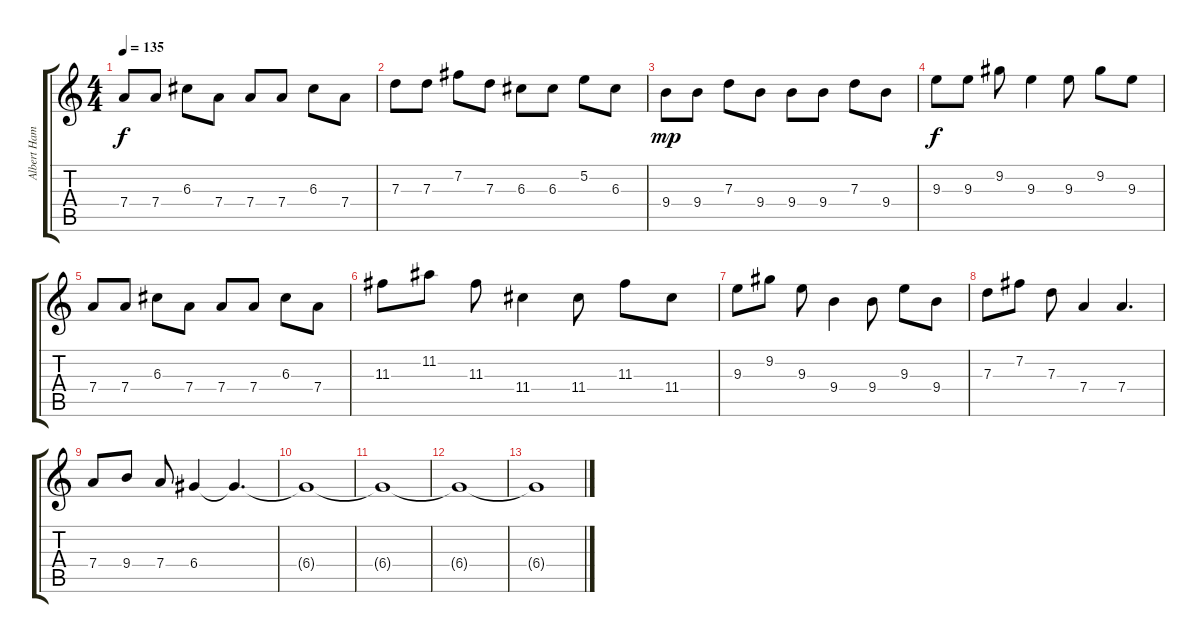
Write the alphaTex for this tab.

\track ("Albert Hammond Jr. " "Albert Ham") {instrument overdrivenguitar}
\staff {score tabs}
\tuning (E4 B3 G3 D3 A2 E2) {hide}
\ts (4 4)
\tempo 135
\clef g2
\ks c
7.4.8{dy f} 7.4.8 6.3.8 7.4.8 7.4.8 7.4.8 6.3.8 7.4.8 |
7.3.8 7.3.8 7.2.8 7.3.8 6.3.8 6.3.8 5.2.8 6.3.8 |
9.4.8{dy mp} 9.4.8 7.3.8 9.4.8 9.4.8 9.4.8 7.3.8 9.4.8 |
9.3.8{dy f} 9.3.8 9.2.8 9.3.4 9.3.8 9.2.8 9.3.8 |
7.4.8 7.4.8 6.3.8 7.4.8 7.4.8 7.4.8 6.3.8 7.4.8 |
11.3.8{volume 10} 11.2.8 11.3.8 11.4.4 11.4.8 11.3.8 11.4.8 |
9.3.8 9.2.8 9.3.8 9.4.4 9.4.8 9.3.8 9.4.8 |
7.3.8 7.2.8 7.3.8 7.4.4 7.4.4{d} |
7.4.8 9.4.8 7.4.8 6.4.4 6.4{t}.4{d} |
6.4{t}.1 |
6.4{t}.1 |
6.4{t}.1 |
6.4{t}.1
